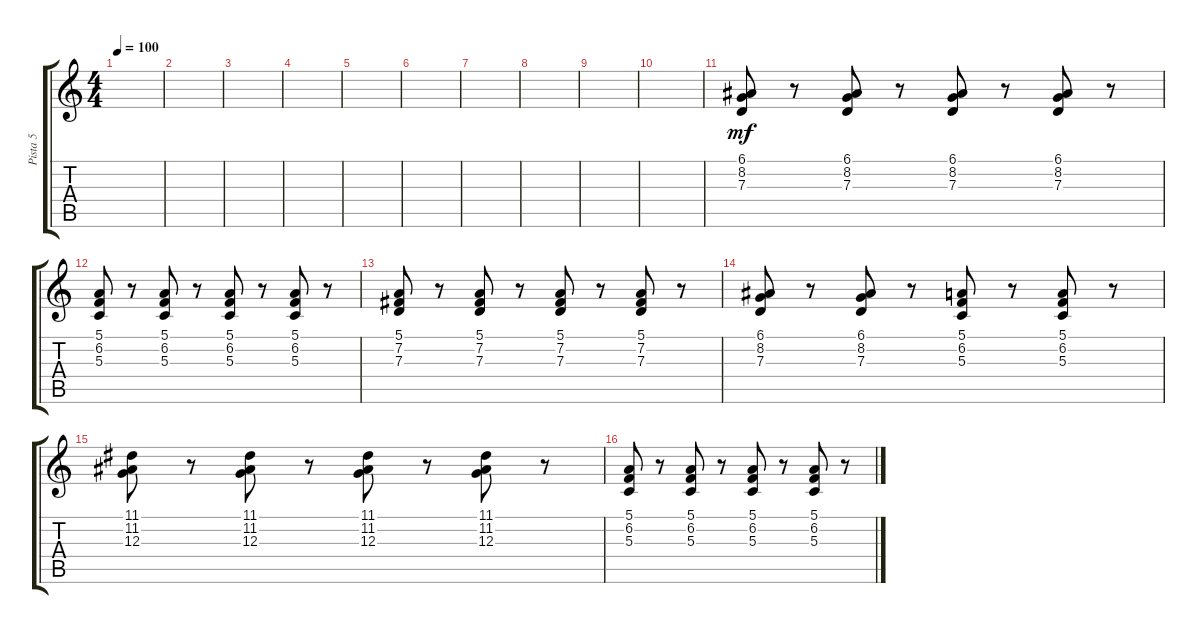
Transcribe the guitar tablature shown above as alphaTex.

\track ("Pista 5" "Pista 5") {instrument pad2warm}
\staff {score tabs}
\tuning (E4 B3 G3 D3 A2 E2) {hide}
\ts (4 4)
\tempo 100
\clef g2
\ks c
|
|
|
|
|
|
|
|
|
|
(6.1 8.2 7.3).8{dy mf volume 6 instrument churchorgan} r.8 (6.1 8.2 7.3).8 r.8 (6.1 8.2 7.3).8 r.8 (6.1 8.2 7.3).8 r.8 |
(5.1 6.2 5.3).8 r.8 (5.1 6.2 5.3).8 r.8 (5.1 6.2 5.3).8 r.8 (5.1 6.2 5.3).8 r.8 |
(5.1 7.2 7.3).8 r.8 (5.1 7.2 7.3).8 r.8 (5.1 7.2 7.3).8 r.8 (5.1 7.2 7.3).8 r.8 |
(6.1 8.2 7.3).8 r.8 (6.1 8.2 7.3).8 r.8 (5.1 6.2 5.3).8 r.8 (5.1 6.2 5.3).8 r.8 |
(11.1 11.2 12.3).8 r.8 (11.1 11.2 12.3).8 r.8 (11.1 11.2 12.3).8 r.8 (11.1 11.2 12.3).8 r.8 |
(5.1 6.2 5.3).8 r.8 (5.1 6.2 5.3).8 r.8 (5.1 6.2 5.3).8 r.8 (5.1 6.2 5.3).8 r.8
